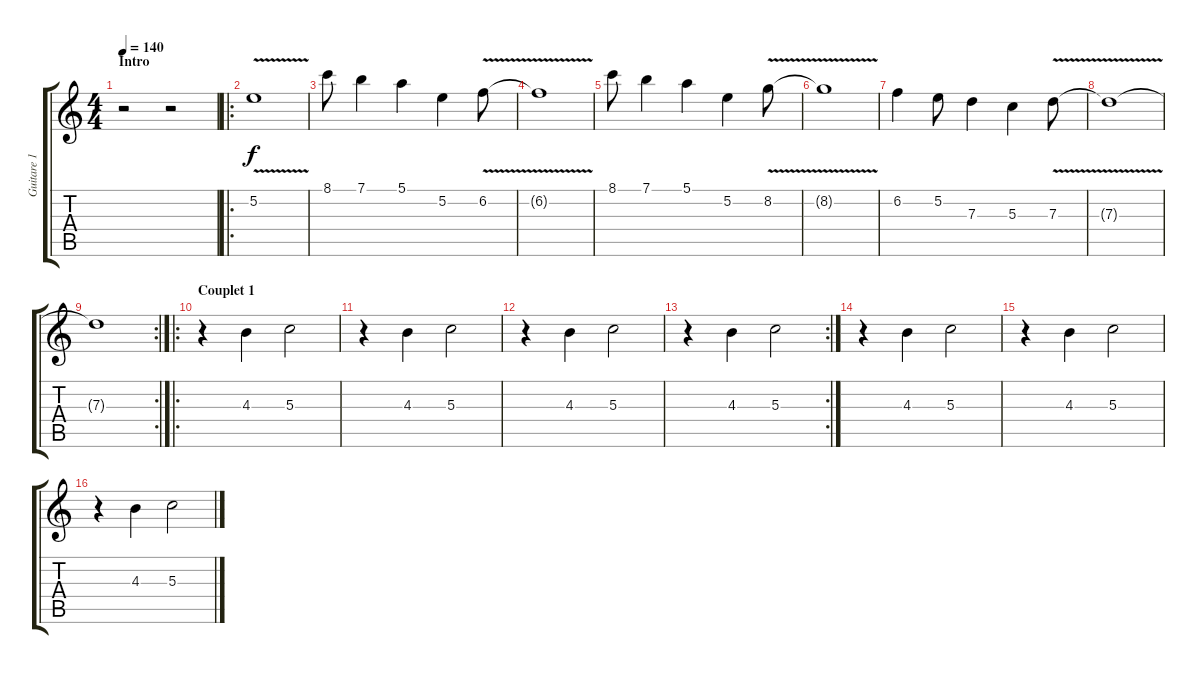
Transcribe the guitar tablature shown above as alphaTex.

\track ("Guitare 1" "Guitare 1") {instrument distortionguitar}
\staff {score tabs}
\tuning (E4 B3 G3 D3 A2 E2) {hide}
\ts (4 4)
\section ("" "Intro")
\tempo 140
\clef g2
\ks c
r.2{dy f instrument distortionguitar} r.2 |
\ro
5.2{v}.1 |
8.1.8 7.1.4 5.1.4 5.2.4 6.2{v}.8 |
6.2{t}.1 |
8.1.8 7.1.4 5.1.4 5.2.4 8.2{v}.8 |
8.2{t}.1 |
6.2.4 5.2.8 7.3.4 5.3.4 7.3{v}.8 |
7.3{t}.1 |
\rc 2
7.3{t}.1 |
\ro
\section ("" "Couplet 1")
r.4{instrument electricguitarclean} 4.3.4 5.3.2 |
r.4 4.3.4 5.3.2 |
r.4 4.3.4 5.3.2 |
\rc 2
r.4 4.3.4 5.3.2 |
r.4{instrument electricguitarclean} 4.3.4 5.3.2 |
r.4 4.3.4 5.3.2 |
r.4 4.3.4 5.3.2
